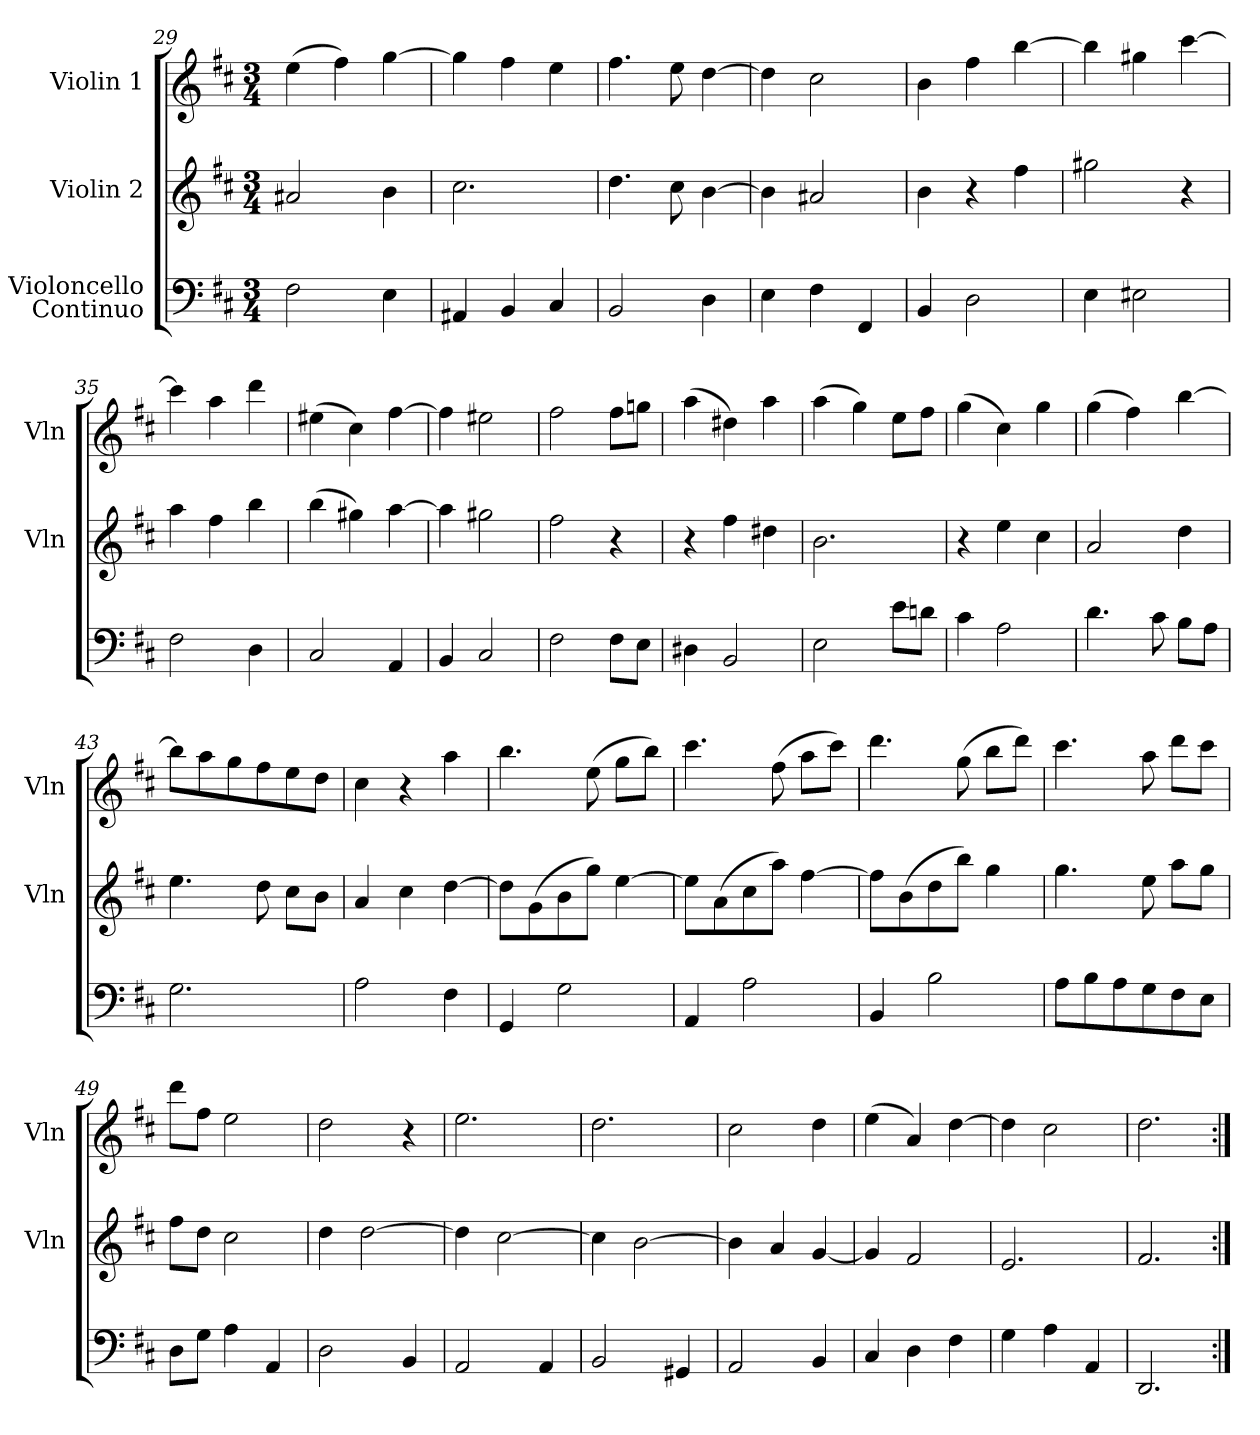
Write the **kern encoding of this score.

**kern	**kern	**kern
*part3	*part2	*part1
*staff3	*staff2	*staff1
*I"Violoncello\nContinuo	*I"Violin 2	*I"Violin 1
*	*I'Vln	*I'Vln
*clefF4	*clefG2	*clefG2
*k[f#c#]	*k[f#c#]	*k[f#c#]
*D:	*D:	*D:
*M3/4	*M3/4	*M3/4
=29	=29	=29
2F#\	2a#X/	(4ee\
.	.	4ff#\)
4E\	4b\	[4gg\
=30	=30	=30
4AA#X/	2.cc#\	4gg\]
4BB/	.	4ff#\
4C#/	.	4ee\
=31	=31	=31
2BB/	4.dd\	4.ff#\
.	8cc#\	8ee\
4D\	[4b\	[4dd\
=32	=32	=32
4E\	4b\]	4dd\]
4F#\	2a#X/	2cc#\
4FF#/	.	.
=33	=33	=33
4BB/	4b\	4b\
2D\	4r	4ff#\
.	4ff#\	[4bb\
=34	=34	=34
4E\	2gg#X\	4bb\]
2E#X\	.	4gg#X\
.	4r	[4ccc#\
=35	=35	=35
2F#\	4aa\	4ccc#\]
.	4ff#\	4aa\
4D\	4bb\	4ddd\
=36	=36	=36
2C#/	(4bb\	(4ee#X\
.	4gg#X\)	4cc#\)
4AA/	[4aa\	[4ff#\
=37	=37	=37
4BB/	4aa\]	4ff#\]
2C#/	2gg#X\	2ee#X\
=38	=38	=38
2F#\	2ff#\	2ff#\
8F#\L	4r	8ff#\L
8E\J	.	8ggn\J
=39	=39	=39
4D#X\	4r	(4aa\
2BB/	4ff#\	4dd#X\)
.	4dd#X\	4aa\
=40	=40	=40
2E\	2.b\	(4aa\
.	.	4gg\)
8e\L	.	8ee\L
8dn\J	.	8ff#\J
=41	=41	=41
4c#\	4r	(4gg\
2A\	4ee\	4cc#\)
.	4cc#\	4gg\
=42	=42	=42
4.d\	2a/	(4gg\
.	.	4ff#\)
8c#\	.	.
8B\L	4dd\	[4bb\
8A\J	.	.
=43	=43	=43
2.G\	4.ee\	8bb\L]
.	.	8aa\
.	.	8gg\
.	8dd\	8ff#\
.	8cc#\L	8ee\
.	8b\J	8dd\J
=44	=44	=44
2A\	4a/	4cc#\
.	4cc#\	4r
4F#\	[4dd\	4aa\
=45	=45	=45
4GG/	8dd\L]	4.bb\
.	(8g\	.
2G\	8b\	.
.	8gg\J)	(8ee\
.	[4ee\	8gg\L
.	.	8bb\J)
=46	=46	=46
4AA/	8ee\L]	4.ccc#\
.	(8a\	.
2A\	8cc#\	.
.	8aa\J)	(8ff#\
.	[4ff#\	8aa\L
.	.	8ccc#\J)
=47	=47	=47
4BB/	8ff#\L]	4.ddd\
.	(8b\	.
2B\	8dd\	.
.	8bb\J)	(8gg\
.	4gg\	8bb\L
.	.	8ddd\J)
=48	=48	=48
8A\L	4.gg\	4.ccc#\
8B\	.	.
8A\	.	.
8G\	8ee\	8aa\
8F#\	8aa\L	8ddd\L
8E\J	8gg\J	8ccc#\J
=49	=49	=49
8D\L	8ff#\L	8ddd\L
8G\J	8dd\J	8ff#\J
4A\	2cc#\	2ee\
4AA/	.	.
=50	=50	=50
2D\	4dd\	2dd\
.	[2dd\	.
4BB/	.	4r
=51	=51	=51
2AA/	4dd\]	2.ee\
.	[2cc#\	.
4AA/	.	.
=52	=52	=52
2BB/	4cc#\]	2.dd\
.	[2b\	.
4GG#X/	.	.
=53	=53	=53
2AA/	4b\]	2cc#\
.	4a/	.
4BB/	[4g/	4dd\
=54	=54	=54
4C#/	4g/]	(4ee\
4D\	2f#/	4a/)
4F#\	.	[4dd\
=55	=55	=55
4G\	2.e/	4dd\]
4A\	.	2cc#\
4AA/	.	.
=56	=56	=56
2.DD/	2.f#/	2.dd\
=:|!	=:|!	=:|!
*-	*-	*-
